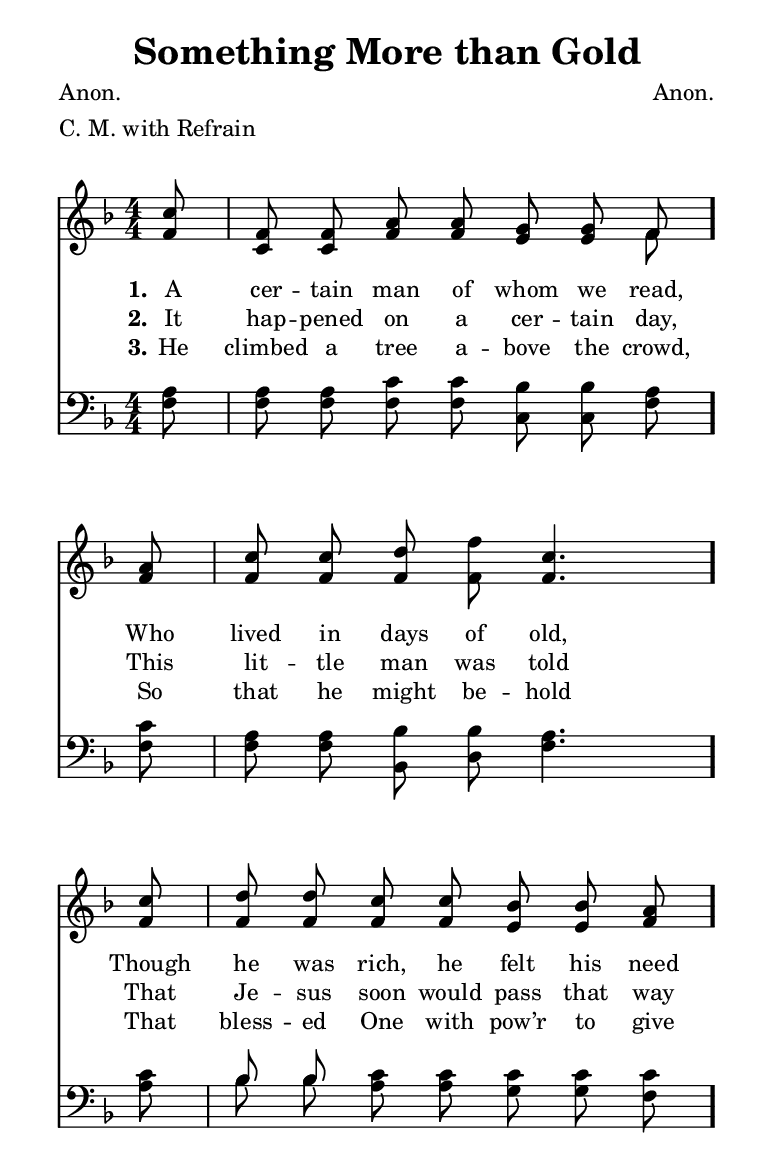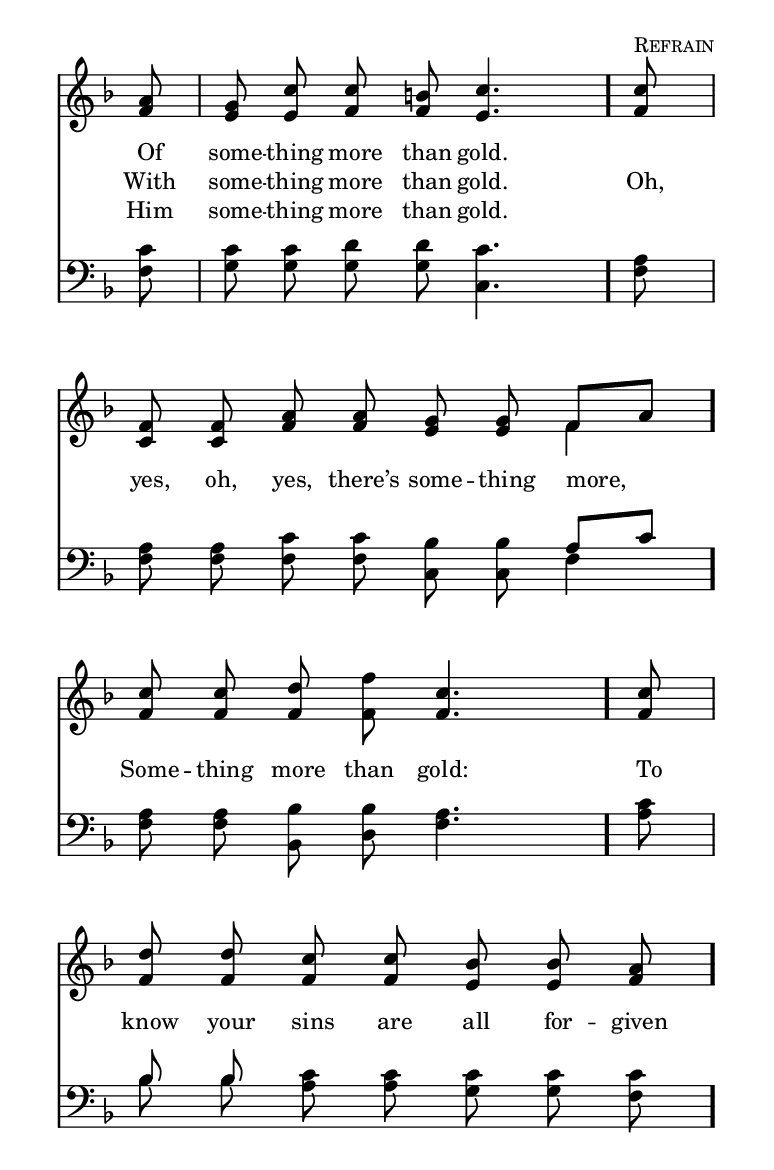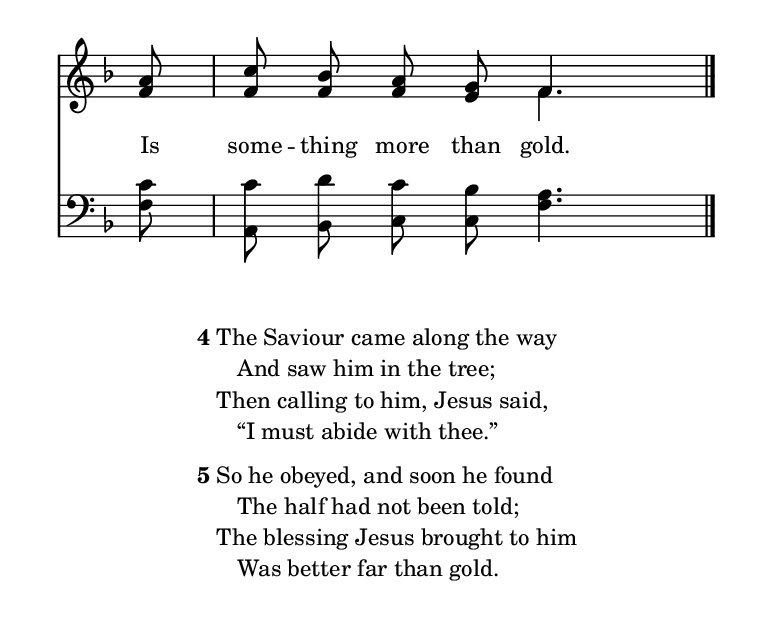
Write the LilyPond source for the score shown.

\include "common/global.ily"
\paper {
  \include "common/paper.ily"
}

\header{
  %children
  hymnnumber = "357"
  title = "Something More than Gold"
  tunename = ""
  meter = "C. M. with Refrain" % original has "With"
  poet = "Anon."
  composer = "Anon."
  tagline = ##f
}

global = {
  \include "common/overrides.ily"
  \override Staff.TimeSignature.style = #'numbered
  \time 4/4
  \override Score.MetronomeMark.transparent = ##t % hide all fermata changes too
  \tempo 8=130
  \key f \major
  \partial 8
  \autoBeamOff
}

notesSoprano = {
\global
\relative c'' {

  c8 | f, f a a g g f
  a8 | c c d f c4. \break % \break verified in letter as well as eogsized
  c8 | d d c c bes bes a8 % original has tie, but only one verse is sung that way
  a8 | g8 c c b c4. \eogbreak

  c8^\markup { \small \caps "Refrain" } | f, f a a g g f[ a8] |
  c c d f c4.
  c8 | d d c c bes bes a8
  a8 | c bes a g f4.

  \bar "|."

}
}

notesAlto = {
\global
\relative e' {

  f8 | c c f f e e f
  f8 | f f f f f4.
  f8 | f f f f e e f8
  f8 | e8 e f f e4.

  f8 | c c f f e e f4
  f8 f f f f4.
  f8 | f f f f e e f8
  f8 f f f e f4.

}
}

notesTenor = {
\global
\relative a {

  a8 | a a c c bes bes a
  c8 | a a bes bes a4.
  c8 | bes bes c c c c c8
  c8 | c8 c d d c4.

  a8 | a a c c bes bes a[ c]
  a8 a bes bes a4.
  c8 | bes bes c c c c c8
  c8 | c8 d c bes a4.

}
}

notesBass = {
\global
\relative f {

  f8 | f f f f c c f
  f8 | f f bes, d f4.
  a8 | bes bes a a g g f
  f8 | g8 g g g c,4.


  f8 | f f f f c c f4
  f8 f bes, d f4.
  a8 | bes bes a a g g f
  f8 | a, bes c c f4.

}
}

Refrain = \lyricmode {

Oh, yes, oh, yes, there’s some -- thing more, \bar "."
Some -- thing more than gold: \bar "."
To know your sins are all for -- given \bar "."
Is some -- thing more than gold. \bar "."

}

wordsA = \lyricmode {
\set stanza = "1."

A cer -- tain man of whom we read, \bar "."
Who lived in days of old, \bar "."
Though he was rich, he felt his need \bar "."
Of some -- thing more than gold. \bar "."

}

wordsB = \lyricmode {
\set stanza = "2."

It hap -- pened on a cer -- tain day,
This lit -- tle man was told
That Je -- sus soon would pass that way
With some -- thing more than gold.

\Refrain

}

wordsC = \lyricmode {
\set stanza = "3."

He climbed a tree a -- bove the crowd,
So that he might be -- hold
That bless -- ed One with pow’r to give
Him some -- thing more than gold.

}

wordsD = \markuplist {

\line { The Saviour came along the way }
\line { { \hspace #2 } And saw him in the tree; }
\line { Then calling to him, Jesus said, }
\line { { \hspace #2 } “I must abide with thee.” }

}

wordsE = \markuplist {

\line { So he obeyed, and soon he found }
\line { { \hspace #2 } The half had not been told; }
\line { The blessing Jesus brought to him }
\line { { \hspace #2 } Was better far than gold. }

}

\score {
  \context ChoirStaff <<
    \context Staff = upper <<
      \set Staff.autoBeaming = ##f
      \set ChoirStaff.systemStartDelimiter = #'SystemStartBar
      \set ChoirStaff.printPartCombineTexts = ##f
      \partcombine #'(2 . 11) \notesSoprano \notesAlto
      \context NullVoice = sopranos { \voiceOne << \notesSoprano >> }
      \context Lyrics = one   \lyricsto sopranos \wordsA
      \context Lyrics = two   \lyricsto sopranos \wordsB
      \context Lyrics = three \lyricsto sopranos \wordsC
    >>
    \context Staff = men <<
      \set Staff.autoBeaming = ##f
      \clef bass
      \set ChoirStaff.printPartCombineTexts = ##f
      \partcombine #'(2 . 11) \notesTenor \notesBass
    >>
  >>
  \layout {
    \include "common/layout.ily"
  }
  #(cond ((ly:get-option 'eog-midi-permitted) #{ \midi{
    \include "common/midi.ily"
  } #}))
}

\markup { \fill-line { \column {
  \line{ \bold 4 \column { \wordsD } } \combine \null \vspace #0.4
  \line{ \bold 5 \column { \wordsE } }
  \vspace #3
} } }

\version "2.19.49"  % necessary for upgrading to future LilyPond versions.

% vi:set et ts=2 sw=2 ai nocindent syntax=lilypond:
